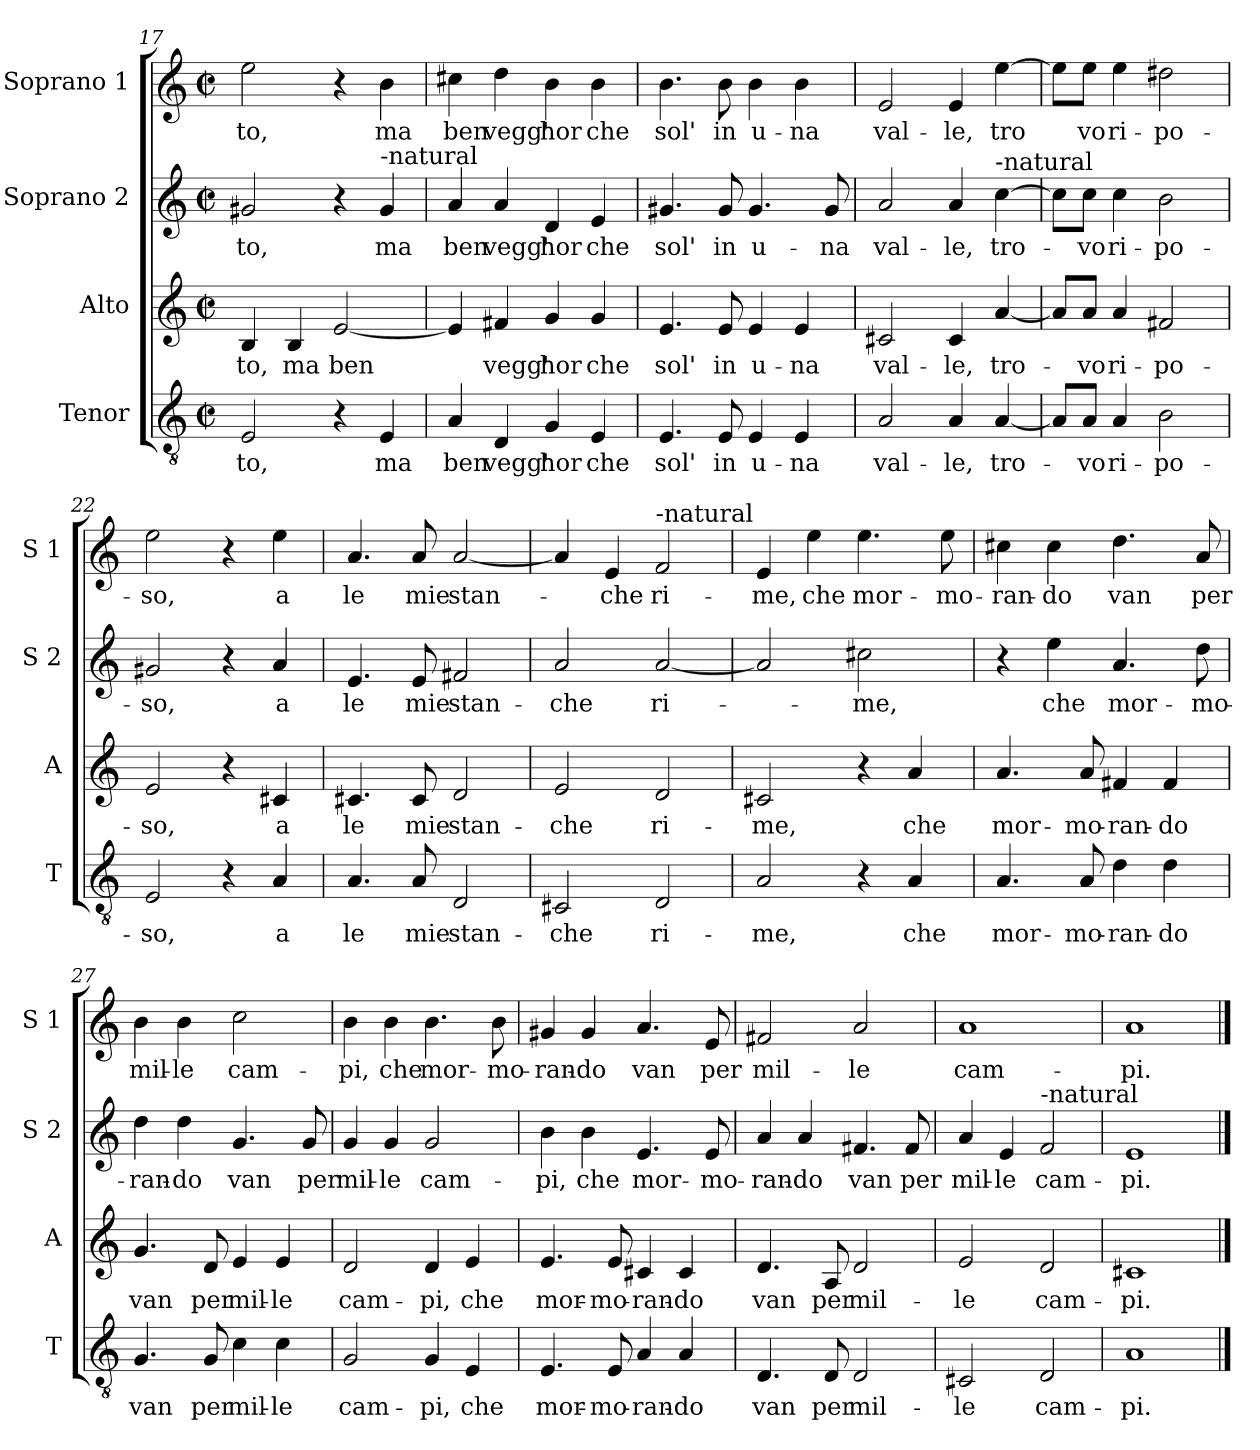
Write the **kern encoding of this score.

**kern	**text	**kern	**text	**kern	**text	**kern	**text
*part4	*part4	*part3	*part3	*part2	*part2	*part1	*part1
*staff4	*staff4	*staff3	*staff3	*staff2	*staff2	*staff1	*staff1
*I"Tenor	*	*I"Alto	*	*I"Soprano 2	*	*I"Soprano 1	*
*I'T	*	*I'A	*	*I'S 2	*	*I'S 1	*
*clefGv2	*	*clefG2	*	*clefG2	*	*clefG2	*
*k[]	*	*k[]	*	*k[]	*	*k[]	*
*C:	*	*C:	*	*C:	*	*C:	*
*M2/2	*	*M2/2	*	*M2/2	*	*M2/2	*
*met(c|)	*	*met(c|)	*	*met(c|)	*	*met(c|)	*
=17	=17	=17	=17	=17	=17	=17	=17
!	!LO:LY:b	!	!LO:LY:b	!	!LO:LY:b	!	!LO:LY:b
2E/	-to,	4B/	-to,	2g#X/	-to,	2ee\	-to,
!	!	!	!LO:LY:b	!	!	!	!
.	.	4B/	ma	.	.	.	.
!	!	!	!LO:LY:b	!	!	!	!
4r	.	[2e/	ben	4r	.	4r	.
!	!	!	!	!LO:TX:a:t=-natural	!	!	!
!	!LO:LY:b	!	!	!	!LO:LY:b	!	!LO:LY:b
4E/	ma	.	.	4g#/	ma	4b\	ma
!!LO:PB:g=z
=18	=18	=18	=18	=18	=18	=18	=18
!	!LO:LY:b	!	!	!	!LO:LY:b	!	!LO:LY:b
4A/	ben	4e/]	.	4a/	ben	4cc#X\	ben
!	!LO:LY:b	!	!LO:LY:b	!	!LO:LY:b	!	!LO:LY:b
4D/	vegg'	4f#X/	vegg'	4a/	vegg'	4dd\	vegg'
!	!LO:LY:b	!	!LO:LY:b	!	!LO:LY:b	!	!LO:LY:b
4G/	hor	4g/	hor	4d/	hor	4b\	hor
!	!LO:LY:b	!	!LO:LY:b	!	!LO:LY:b	!	!LO:LY:b
4E/	che	4g/	che	4e/	che	4b\	che
=19	=19	=19	=19	=19	=19	=19	=19
!	!LO:LY:b	!	!LO:LY:b	!	!LO:LY:b	!	!LO:LY:b
4.E/	sol'	4.e/	sol'	4.g#X/	sol'	4.b\	sol'
!	!LO:LY:b	!	!LO:LY:b	!	!LO:LY:b	!	!LO:LY:b
8E/	in	8e/	in	8g#/	in	8b\	in
!	!LO:LY:b	!	!LO:LY:b	!	!LO:LY:b	!	!LO:LY:b
4E/	u-	4e/	u-	4.g#/	u-	4b\	u-
!	!LO:LY:b	!	!LO:LY:b	!	!	!	!LO:LY:b
4E/	-na	4e/	-na	.	.	4b\	-na
!	!	!	!	!	!LO:LY:b	!	!
.	.	.	.	8g#/	-na	.	.
=20	=20	=20	=20	=20	=20	=20	=20
!	!LO:LY:b	!	!LO:LY:b	!	!LO:LY:b	!	!LO:LY:b
2A/	val-	2c#X/	val-	2a/	val-	2e/	val-
!	!LO:LY:b	!	!LO:LY:b	!	!LO:LY:b	!	!LO:LY:b
4A/	-le,	4c#/	-le,	4a/	-le,	4e/	-le,
!	!	!	!	!LO:TX:a:t=-natural	!	!	!
!	!LO:LY:b	!	!LO:LY:b	!	!LO:LY:b	!	!LO:LY:b
[4A/	tro-	[4a/	tro-	[4cc\	tro-	[4ee\	tro
=21	=21	=21	=21	=21	=21	=21	=21
8A/L]	.	8a/L]	.	8cc\L]	.	8ee\L]	.
!	!LO:LY:b	!	!LO:LY:b	!	!LO:LY:b	!	!LO:LY:b
8A/J	-vo	8a/J	-vo	8cc\J	-vo	8ee\J	vo
!	!LO:LY:b	!	!LO:LY:b	!	!LO:LY:b	!	!LO:LY:b
4A/	ri-	4a/	ri-	4cc\	ri-	4ee\	ri-
!	!LO:LY:b	!	!LO:LY:b	!	!LO:LY:b	!	!LO:LY:b
2B\	-po-	2f#X/	-po-	2b\	-po-	2dd#X\	-po-
=22	=22	=22	=22	=22	=22	=22	=22
!	!LO:LY:b	!	!LO:LY:b	!	!LO:LY:b	!	!LO:LY:b
2E/	-so,	2e/	-so,	2g#X/	-so,	2ee\	-so,
4r	.	4r	.	4r	.	4r	.
!	!LO:LY:b	!	!LO:LY:b	!	!LO:LY:b	!	!LO:LY:b
4A/	a	4c#X/	a	4a/	a	4ee\	a
!!LO:LB:g=z
=23	=23	=23	=23	=23	=23	=23	=23
!	!LO:LY:b	!	!LO:LY:b	!	!LO:LY:b	!	!LO:LY:b
4.A/	le	4.c#X/	le	4.e/	le	4.a/	le
!	!LO:LY:b	!	!LO:LY:b	!	!LO:LY:b	!	!LO:LY:b
8A/	mie	8c#/	mie	8e/	mie	8a/	mie
!	!LO:LY:b	!	!LO:LY:b	!	!LO:LY:b	!	!LO:LY:b
2D/	stan-	2d/	stan-	2f#X/	stan-	[2a/	stan-
=24	=24	=24	=24	=24	=24	=24	=24
!	!LO:LY:b	!	!LO:LY:b	!	!LO:LY:b	!	!
2C#X/	-che	2e/	-che	2a/	-che	4a/]	.
!	!	!	!	!	!	!	!LO:LY:b
.	.	.	.	.	.	4e/	-che
!	!	!	!	!	!	!LO:TX:a:t=-natural	!
!	!LO:LY:b	!	!LO:LY:b	!	!LO:LY:b	!	!LO:LY:b
2D/	ri-	2d/	ri-	[2a/	ri-	2f/	ri-
=25	=25	=25	=25	=25	=25	=25	=25
!	!LO:LY:b	!	!LO:LY:b	!	!	!	!LO:LY:b
2A/	-me,	2c#X/	-me,	2a/]	.	4e/	-me,
!	!	!	!	!	!	!	!LO:LY:b
.	.	.	.	.	.	4ee\	che
!	!	!	!	!	!LO:LY:b	!	!LO:LY:b
4r	.	4r	.	2cc#X\	-me,	4.ee\	mor-
!	!LO:LY:b	!	!LO:LY:b	!	!	!	!
4A/	che	4a/	che	.	.	.	.
!	!	!	!	!	!	!	!LO:LY:b
.	.	.	.	.	.	8ee\	-mo-
=26	=26	=26	=26	=26	=26	=26	=26
!	!LO:LY:b	!	!LO:LY:b	!	!	!	!LO:LY:b
4.A/	mor-	4.a/	mor-	4r	.	4cc#X\	-ran-
!	!	!	!	!	!LO:LY:b	!	!LO:LY:b
.	.	.	.	4ee\	che	4cc#\	-do
!	!LO:LY:b	!	!LO:LY:b	!	!	!	!
8A/	-mo-	8a/	-mo-	.	.	.	.
!	!LO:LY:b	!	!LO:LY:b	!	!LO:LY:b	!	!LO:LY:b
4d\	-ran-	4f#X/	-ran-	4.a/	mor-	4.dd\	van
!	!LO:LY:b	!	!LO:LY:b	!	!	!	!
4d\	-do	4f#/	-do	.	.	.	.
!	!	!	!	!	!LO:LY:b	!	!LO:LY:b
.	.	.	.	8dd\	-mo-	8a/	per
=27	=27	=27	=27	=27	=27	=27	=27
!	!LO:LY:b	!	!LO:LY:b	!	!LO:LY:b	!	!LO:LY:b
4.G/	van	4.g/	van	4dd\	-ran-	4b\	mil-
!	!	!	!	!	!LO:LY:b	!	!LO:LY:b
.	.	.	.	4dd\	-do	4b\	-le
!	!LO:LY:b	!	!LO:LY:b	!	!	!	!
8G/	per	8d/	per	.	.	.	.
!	!LO:LY:b	!	!LO:LY:b	!	!LO:LY:b	!	!LO:LY:b
4c\	mil-	4e/	mil-	4.g/	van	2cc\	cam-
!	!LO:LY:b	!	!LO:LY:b	!	!	!	!
4c\	-le	4e/	-le	.	.	.	.
!	!	!	!	!	!LO:LY:b	!	!
.	.	.	.	8g/	per	.	.
!!LO:LB:g=z
=28	=28	=28	=28	=28	=28	=28	=28
!	!LO:LY:b	!	!LO:LY:b	!	!LO:LY:b	!	!LO:LY:b
2G/	cam-	2d/	cam-	4g/	mil-	4b\	-pi,
!	!	!	!	!	!LO:LY:b	!	!LO:LY:b
.	.	.	.	4g/	-le	4b\	che
!	!LO:LY:b	!	!LO:LY:b	!	!LO:LY:b	!	!LO:LY:b
4G/	-pi,	4d/	-pi,	2g/	cam-	4.b\	mor-
!	!LO:LY:b	!	!LO:LY:b	!	!	!	!
4E/	che	4e/	che	.	.	.	.
!	!	!	!	!	!	!	!LO:LY:b
.	.	.	.	.	.	8b\	-mo-
=29	=29	=29	=29	=29	=29	=29	=29
!	!LO:LY:b	!	!LO:LY:b	!	!LO:LY:b	!	!LO:LY:b
4.E/	mor-	4.e/	mor-	4b\	-pi,	4g#X/	-ran-
!	!	!	!	!	!LO:LY:b	!	!LO:LY:b
.	.	.	.	4b\	che	4g#/	-do
!	!LO:LY:b	!	!LO:LY:b	!	!	!	!
8E/	-mo-	8e/	-mo-	.	.	.	.
!	!LO:LY:b	!	!LO:LY:b	!	!LO:LY:b	!	!LO:LY:b
4A/	-ran-	4c#X/	-ran-	4.e/	mor-	4.a/	van
!	!LO:LY:b	!	!LO:LY:b	!	!	!	!
4A/	-do	4c#/	-do	.	.	.	.
!	!	!	!	!	!LO:LY:b	!	!LO:LY:b
.	.	.	.	8e/	-mo-	8e/	per
=30	=30	=30	=30	=30	=30	=30	=30
!	!LO:LY:b	!	!LO:LY:b	!	!LO:LY:b	!	!LO:LY:b
4.D/	van	4.d/	van	4a/	-ran-	2f#X/	mil-
!	!	!	!	!	!LO:LY:b	!	!
.	.	.	.	4a/	-do	.	.
!	!LO:LY:b	!	!LO:LY:b	!	!	!	!
8D/	per	8A/	per	.	.	.	.
!	!LO:LY:b	!	!LO:LY:b	!	!LO:LY:b	!	!LO:LY:b
2D/	mil-	2d/	mil-	4.f#X/	van	2a/	-le
!	!	!	!	!	!LO:LY:b	!	!
.	.	.	.	8f#/	per	.	.
=31	=31	=31	=31	=31	=31	=31	=31
!	!LO:LY:b	!	!LO:LY:b	!	!LO:LY:b	!	!LO:LY:b
2C#X/	-le	2e/	-le	4a/	mil-	1a	cam-
!	!	!	!	!	!LO:LY:b	!	!
.	.	.	.	4e/	-le	.	.
!	!	!	!	!LO:TX:a:t=-natural	!	!	!
!	!LO:LY:b	!	!LO:LY:b	!	!LO:LY:b	!	!
2D/	cam-	2d/	cam-	2f/	cam-	.	.
=32	=32	=32	=32	=32	=32	=32	=32
!	!LO:LY:b	!	!LO:LY:b	!	!LO:LY:b	!	!LO:LY:b
1A	-pi.	1c#X	-pi.	1e	-pi.	1a	-pi.
==	==	==	==	==	==	==	==
*-	*-	*-	*-	*-	*-	*-	*-
